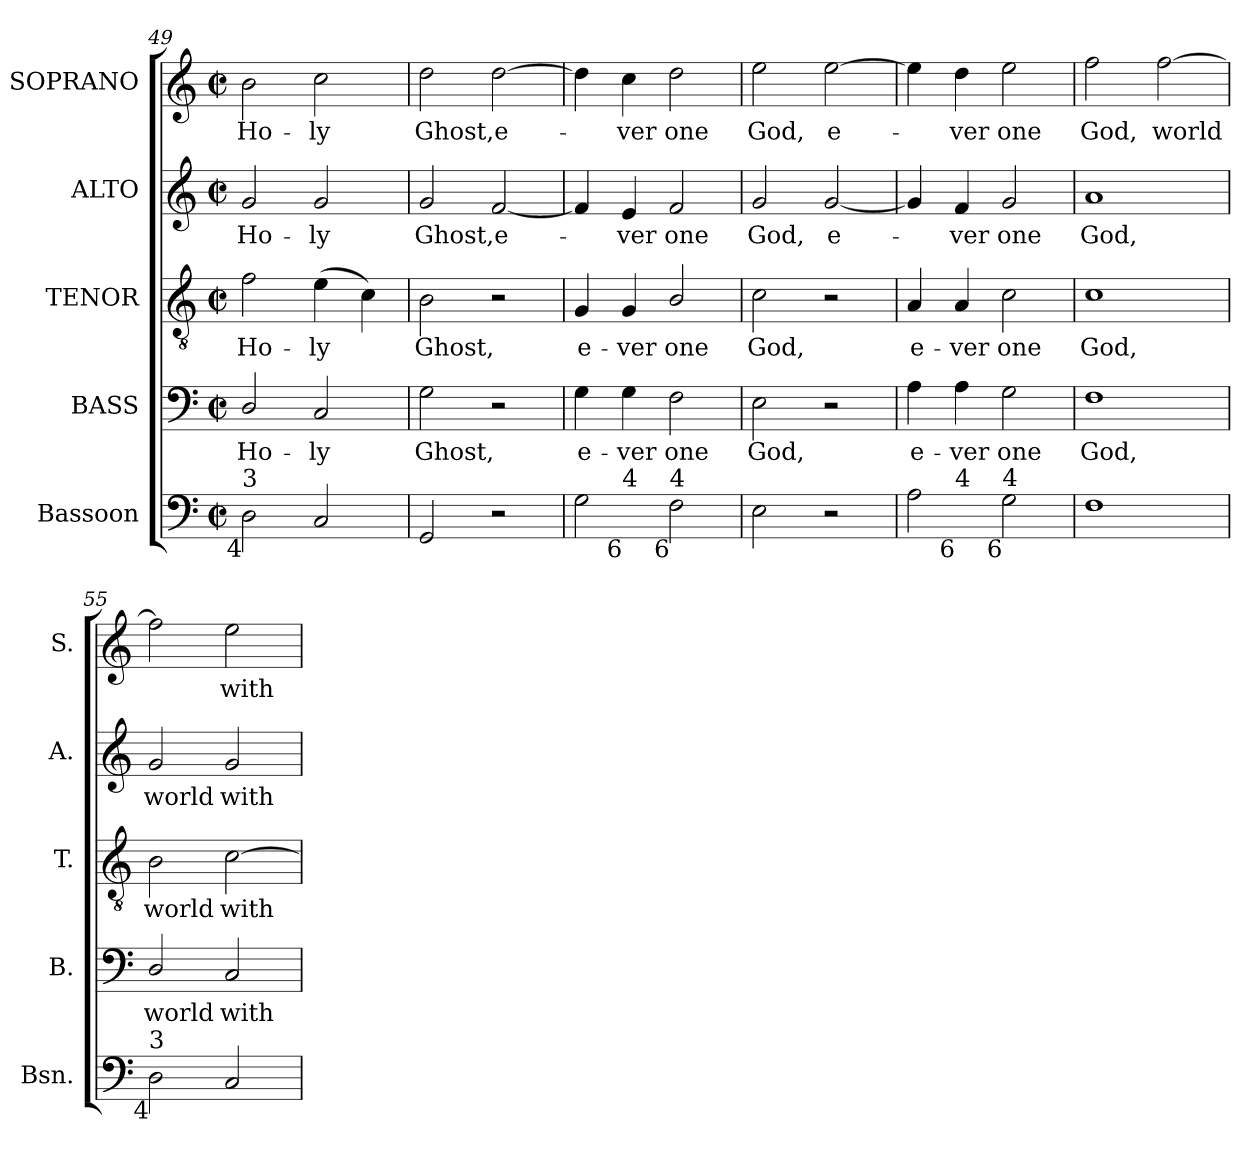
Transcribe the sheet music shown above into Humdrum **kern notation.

**kern	**kern	**text	**kern	**text	**kern	**text	**kern	**text
*part5	*part4	*part4	*part3	*part3	*part2	*part2	*part1	*part1
*staff5	*staff4	*staff4	*staff3	*staff3	*staff2	*staff2	*staff1	*staff1
*I"Bassoon	*I"BASS	*	*I"TENOR	*	*I"ALTO	*	*I"SOPRANO	*
*I'Bsn.	*I'B.	*	*I'T.	*	*I'A.	*	*I'S.	*
*clefF4	*clefF4	*	*clefGv2	*	*clefG2	*	*clefG2	*
*	*	*	*ITrd7c12	*	*	*	*	*
*k[]	*k[]	*	*k[]	*	*k[]	*	*k[]	*
*C:	*C:	*	*C:	*	*C:	*	*C:	*
*M2/2	*M2/2	*	*M2/2	*	*M2/2	*	*M2/2	*
*met(c|)	*met(c|)	*	*met(c|)	*	*met(c|)	*	*met(c|)	*
=49	=49	=49	=49	=49	=49	=49	=49	=49
!	!	!LO:LY:b:color=#000000	!	!	!	!	!	!
!	!	!	!	!LO:LY:b:color=#000000	!	!	!	!
!	!	!	!	!	!	!LO:LY:b:color=#000000	!	!
!LO:TX:b:rj:t=4	!	!	!	!	!	!	!	!
!LO:TX:t=3	!	!	!	!	!	!	!	!
!	!	!	!	!	!	!	!	!LO:LY:b:color=#000000
2Di\	2Di/	Ho-	2Fi\	Ho-	2gi/	Ho-	2bi\	Ho-
!	!	!LO:LY:b:color=#000000	!	!	!	!	!	!
!	!	!	!	!LO:LY:b:color=#000000	!	!	!	!
!	!	!	!	!	!	!LO:LY:b:color=#000000	!	!
!	!	!	!	!	!	!	!	!LO:LY:b:color=#000000
2Ci/	2Ci/	-ly	(4Ei\	-ly	2gi/	-ly	2cci\	-ly
.	.	.	4Ci\)	.	.	.	.	.
=50	=50	=50	=50	=50	=50	=50	=50	=50
!	!	!LO:LY:b:color=#000000	!	!	!	!	!	!
!	!	!	!	!LO:LY:b:color=#000000	!	!	!	!
!	!	!	!	!	!	!LO:LY:b:color=#000000	!	!
!	!	!	!	!	!	!	!	!LO:LY:b:color=#000000
2GGi/	2Gi\	Ghost,	2BBi\	Ghost,	2gi/	Ghost,	2ddi\	Ghost,
!	!	!	!	!	!	!LO:LY:b:color=#000000	!	!
!	!	!	!	!	!	!	!	!LO:LY:b:color=#000000
2r	2r	.	2r	.	[2fi/	e-	[2ddi\	e-
=51	=51	=51	=51	=51	=51	=51	=51	=51
!	!	!LO:LY:b:color=#000000	!	!	!	!	!	!
!LO:TX:b:rj:t=7	!	!	!	!	!	!	!	!
!LO:TX:t=5	!	!	!	!	!	!	!	!
!	!	!	!	!LO:LY:b:color=#000000	!	!	!	!
*^	*	*	*	*	*	*	*	*
2Gi\	4ryy	4Gi\	e-	4GGi/	e-	4fi/]	.	4ddi\]	.
!	!	!	!LO:LY:b:color=#000000	!	!	!	!	!	!
!	!	!	!	!	!LO:LY:b:color=#000000	!	!	!	!
!	!	!	!	!	!	!	!LO:LY:b:color=#000000	!	!
!	!LO:TX:b:rj:t=6	!	!	!	!	!	!	!	!
!	!LO:TX:t=4	!	!	!	!	!	!	!	!
!	!	!	!	!	!	!	!	!	!LO:LY:b:color=#000000
.	2.ryy	4Gi\	-ver	4GGi/	-ver	4ei/	-ver	4cci\	-ver
!	!	!	!LO:LY:b:color=#000000	!	!	!	!	!	!
!	!	!	!	!	!LO:LY:b:color=#000000	!	!	!	!
!	!	!	!	!	!	!	!LO:LY:b:color=#000000	!	!
!LO:TX:b:rj:t=6	!	!	!	!	!	!	!	!	!
!LO:TX:t=4	!	!	!	!	!	!	!	!	!
!	!	!	!	!	!	!	!	!	!LO:LY:b:color=#000000
2Fi\	.	2Fi\	one	2BBi/	one	2fi/	one	2ddi\	one
*v	*v	*	*	*	*	*	*	*	*
=52	=52	=52	=52	=52	=52	=52	=52	=52
*^	*	*	*	*	*	*	*	*
!	!	!	!LO:LY:b:color=#000000	!	!	!	!	!	!
*v	*v	*	*	*	*	*	*	*	*
*^	*	*	*	*	*	*	*	*
!	!	!	!	!	!LO:LY:b:color=#000000	!	!	!	!
*v	*v	*	*	*	*	*	*	*	*
*^	*	*	*	*	*	*	*	*
!	!	!	!	!	!	!	!LO:LY:b:color=#000000	!	!
*v	*v	*	*	*	*	*	*	*	*
*^	*	*	*	*	*	*	*	*
!LO:TX:b:rj:t=6	!	!	!	!	!	!	!	!	!
!	!	!	!	!	!	!	!	!	!LO:LY:b:color=#000000
*v	*v	*	*	*	*	*	*	*	*
2Ei\	2Ei\	God,	2Ci\	God,	2gi/	God,	2eei\	God,
!	!	!	!	!	!	!LO:LY:b:color=#000000	!	!
!	!	!	!	!	!	!	!	!LO:LY:b:color=#000000
2r	2r	.	2r	.	[2gi/	e-	[2eei\	e-
=53	=53	=53	=53	=53	=53	=53	=53	=53
!	!	!LO:LY:b:color=#000000	!	!	!	!	!	!
!LO:TX:b:rj:t=7	!	!	!	!	!	!	!	!
!LO:TX:t=5	!	!	!	!	!	!	!	!
!	!	!	!	!LO:LY:b:color=#000000	!	!	!	!
*^	*	*	*	*	*	*	*	*
2Ai\	4ryy	4Ai\	e-	4AAi/	e-	4gi/]	.	4eei\]	.
!	!	!	!LO:LY:b:color=#000000	!	!	!	!	!	!
!	!	!	!	!	!LO:LY:b:color=#000000	!	!	!	!
!	!	!	!	!	!	!	!LO:LY:b:color=#000000	!	!
!	!LO:TX:b:rj:t=6	!	!	!	!	!	!	!	!
!	!LO:TX:t=4	!	!	!	!	!	!	!	!
!	!	!	!	!	!	!	!	!	!LO:LY:b:color=#000000
.	2.ryy	4Ai\	-ver	4AAi/	-ver	4fi/	-ver	4ddi\	-ver
!	!	!	!LO:LY:b:color=#000000	!	!	!	!	!	!
!	!	!	!	!	!LO:LY:b:color=#000000	!	!	!	!
!	!	!	!	!	!	!	!LO:LY:b:color=#000000	!	!
!LO:TX:b:rj:t=6	!	!	!	!	!	!	!	!	!
!LO:TX:t=4	!	!	!	!	!	!	!	!	!
!	!	!	!	!	!	!	!	!	!LO:LY:b:color=#000000
2Gi\	.	2Gi\	one	2Ci\	one	2gi/	one	2eei\	one
*v	*v	*	*	*	*	*	*	*	*
=54	=54	=54	=54	=54	=54	=54	=54	=54
*^	*	*	*	*	*	*	*	*
!	!	!	!LO:LY:b:color=#000000	!	!	!	!	!	!
*v	*v	*	*	*	*	*	*	*	*
*^	*	*	*	*	*	*	*	*
!	!	!	!	!	!LO:LY:b:color=#000000	!	!	!	!
*v	*v	*	*	*	*	*	*	*	*
*^	*	*	*	*	*	*	*	*
!	!	!	!	!	!	!	!LO:LY:b:color=#000000	!	!
*v	*v	*	*	*	*	*	*	*	*
*^	*	*	*	*	*	*	*	*
!	!	!	!	!	!	!	!	!	!LO:LY:b:color=#000000
*v	*v	*	*	*	*	*	*	*	*
1Fi	1Fi	God,	1Ci	God,	1ai	God,	2ffi\	God,
!	!	!	!	!	!	!	!	!LO:LY:b:color=#000000
.	.	.	.	.	.	.	[2ffi\	world
=55	=55	=55	=55	=55	=55	=55	=55	=55
!	!	!LO:LY:b:color=#000000	!	!	!	!	!	!
!	!	!	!	!LO:LY:b:color=#000000	!	!	!	!
!LO:TX:b:rj:t=4	!	!	!	!	!	!	!	!
!LO:TX:t=3	!	!	!	!	!	!	!	!
!	!	!	!	!	!	!LO:LY:b:color=#000000	!	!
2Di\	2Di/	world	2BBi\	world	2gi/	world	2ffi\]	.
!	!	!LO:LY:b:color=#000000	!	!	!	!	!	!
!	!	!	!	!LO:LY:b:color=#000000	!	!	!	!
!	!	!	!	!	!	!LO:LY:b:color=#000000	!	!
!	!	!	!	!	!	!	!	!LO:LY:b:color=#000000
2Ci/	2Ci/	with-	[2Ci\	with-	2gi/	with-	2eei\	with-
=	=	=	=	=	=	=	=	=
*-	*-	*-	*-	*-	*-	*-	*-	*-
